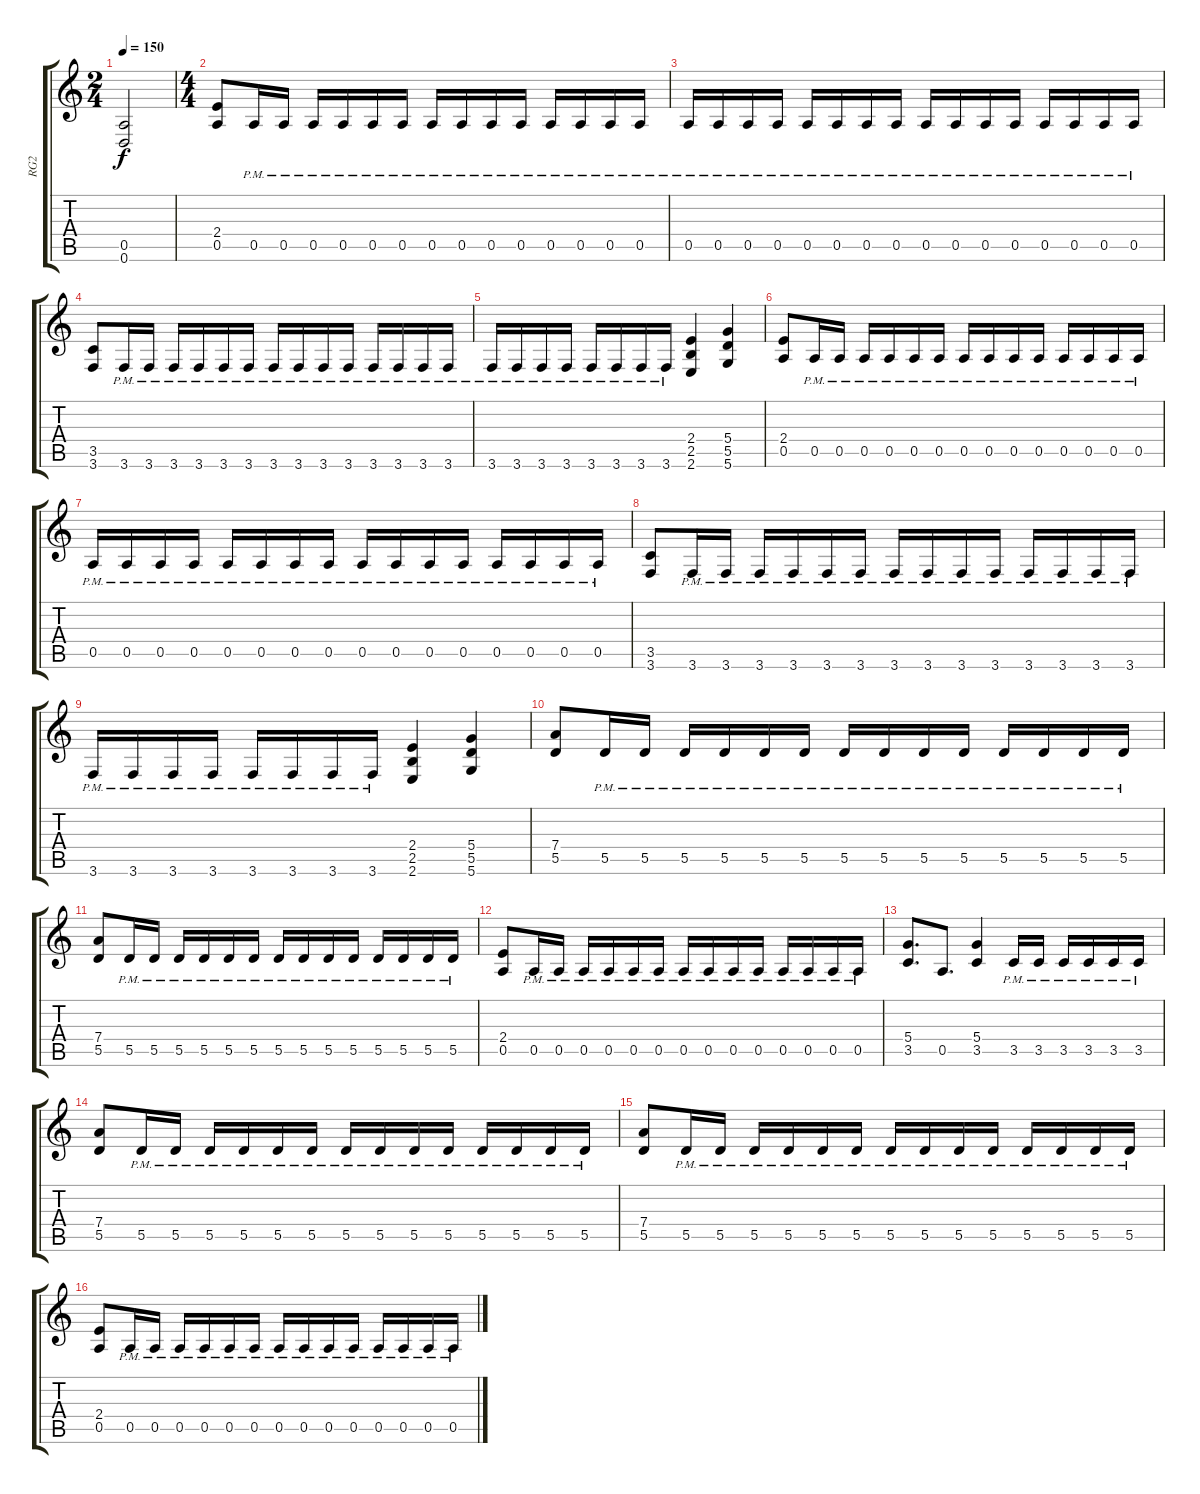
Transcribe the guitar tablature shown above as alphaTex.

\track ("RG2" "RG2") {instrument distortionguitar}
\staff {score tabs}
\tuning (E4 B3 G3 D3 A2 D2) {hide}
\ts (2 4)
\tempo 150
\clef g2
\ks c
(0.5{t} 0.6{t}).2{dy f} |
\ts (4 4)
(2.4 0.5).8 0.5{pm}.16 0.5{pm}.16 0.5{pm}.16 0.5{pm}.16 0.5{pm}.16 0.5{pm}.16 0.5{pm}.16 0.5{pm}.16 0.5{pm}.16 0.5{pm}.16 0.5{pm}.16 0.5{pm}.16 0.5{pm}.16 0.5{pm}.16 |
0.5{pm}.16 0.5{pm}.16 0.5{pm}.16 0.5{pm}.16 0.5{pm}.16 0.5{pm}.16 0.5{pm}.16 0.5{pm}.16 0.5{pm}.16 0.5{pm}.16 0.5{pm}.16 0.5{pm}.16 0.5{pm}.16 0.5{pm}.16 0.5{pm}.16 0.5{pm}.16 |
(3.5 3.6).8 3.6{pm}.16 3.6{pm}.16 3.6{pm}.16 3.6{pm}.16 3.6{pm}.16 3.6{pm}.16 3.6{pm}.16 3.6{pm}.16 3.6{pm}.16 3.6{pm}.16 3.6{pm}.16 3.6{pm}.16 3.6{pm}.16 3.6{pm}.16 |
3.6{pm}.16 3.6{pm}.16 3.6{pm}.16 3.6{pm}.16 3.6{pm}.16 3.6{pm}.16 3.6{pm}.16 3.6{pm}.16 (2.4 2.5 2.6).4 (5.4 5.5 5.6).4 |
(2.4 0.5).8 0.5{pm}.16 0.5{pm}.16 0.5{pm}.16 0.5{pm}.16 0.5{pm}.16 0.5{pm}.16 0.5{pm}.16 0.5{pm}.16 0.5{pm}.16 0.5{pm}.16 0.5{pm}.16 0.5{pm}.16 0.5{pm}.16 0.5{pm}.16 |
0.5{pm}.16 0.5{pm}.16 0.5{pm}.16 0.5{pm}.16 0.5{pm}.16 0.5{pm}.16 0.5{pm}.16 0.5{pm}.16 0.5{pm}.16 0.5{pm}.16 0.5{pm}.16 0.5{pm}.16 0.5{pm}.16 0.5{pm}.16 0.5{pm}.16 0.5{pm}.16 |
(3.5 3.6).8 3.6{pm}.16 3.6{pm}.16 3.6{pm}.16 3.6{pm}.16 3.6{pm}.16 3.6{pm}.16 3.6{pm}.16 3.6{pm}.16 3.6{pm}.16 3.6{pm}.16 3.6{pm}.16 3.6{pm}.16 3.6{pm}.16 3.6{pm}.16 |
3.6{pm}.16 3.6{pm}.16 3.6{pm}.16 3.6{pm}.16 3.6{pm}.16 3.6{pm}.16 3.6{pm}.16 3.6{pm}.16 (2.4 2.5 2.6).4 (5.4 5.5 5.6).4 |
(7.4 5.5).8 5.5{pm}.16 5.5{pm}.16 5.5{pm}.16 5.5{pm}.16 5.5{pm}.16 5.5{pm}.16 5.5{pm}.16 5.5{pm}.16 5.5{pm}.16 5.5{pm}.16 5.5{pm}.16 5.5{pm}.16 5.5{pm}.16 5.5{pm}.16 |
(7.4 5.5).8 5.5{pm}.16 5.5{pm}.16 5.5{pm}.16 5.5{pm}.16 5.5{pm}.16 5.5{pm}.16 5.5{pm}.16 5.5{pm}.16 5.5{pm}.16 5.5{pm}.16 5.5{pm}.16 5.5{pm}.16 5.5{pm}.16 5.5{pm}.16 |
(2.4 0.5).8 0.5{pm}.16 0.5{pm}.16 0.5{pm}.16 0.5{pm}.16 0.5{pm}.16 0.5{pm}.16 0.5{pm}.16 0.5{pm}.16 0.5{pm}.16 0.5{pm}.16 0.5{pm}.16 0.5{pm}.16 0.5{pm}.16 0.5{pm}.16 |
(5.4 3.5).8{d} 0.5.8{d} (5.4 3.5).4 3.5{pm}.16 3.5{pm}.16 3.5{pm}.16 3.5{pm}.16 3.5{pm}.16 3.5{pm}.16 |
(7.4 5.5).8 5.5{pm}.16 5.5{pm}.16 5.5{pm}.16 5.5{pm}.16 5.5{pm}.16 5.5{pm}.16 5.5{pm}.16 5.5{pm}.16 5.5{pm}.16 5.5{pm}.16 5.5{pm}.16 5.5{pm}.16 5.5{pm}.16 5.5{pm}.16 |
(7.4 5.5).8 5.5{pm}.16 5.5{pm}.16 5.5{pm}.16 5.5{pm}.16 5.5{pm}.16 5.5{pm}.16 5.5{pm}.16 5.5{pm}.16 5.5{pm}.16 5.5{pm}.16 5.5{pm}.16 5.5{pm}.16 5.5{pm}.16 5.5{pm}.16 |
(2.4 0.5).8 0.5{pm}.16 0.5{pm}.16 0.5{pm}.16 0.5{pm}.16 0.5{pm}.16 0.5{pm}.16 0.5{pm}.16 0.5{pm}.16 0.5{pm}.16 0.5{pm}.16 0.5{pm}.16 0.5{pm}.16 0.5{pm}.16 0.5{pm}.16
